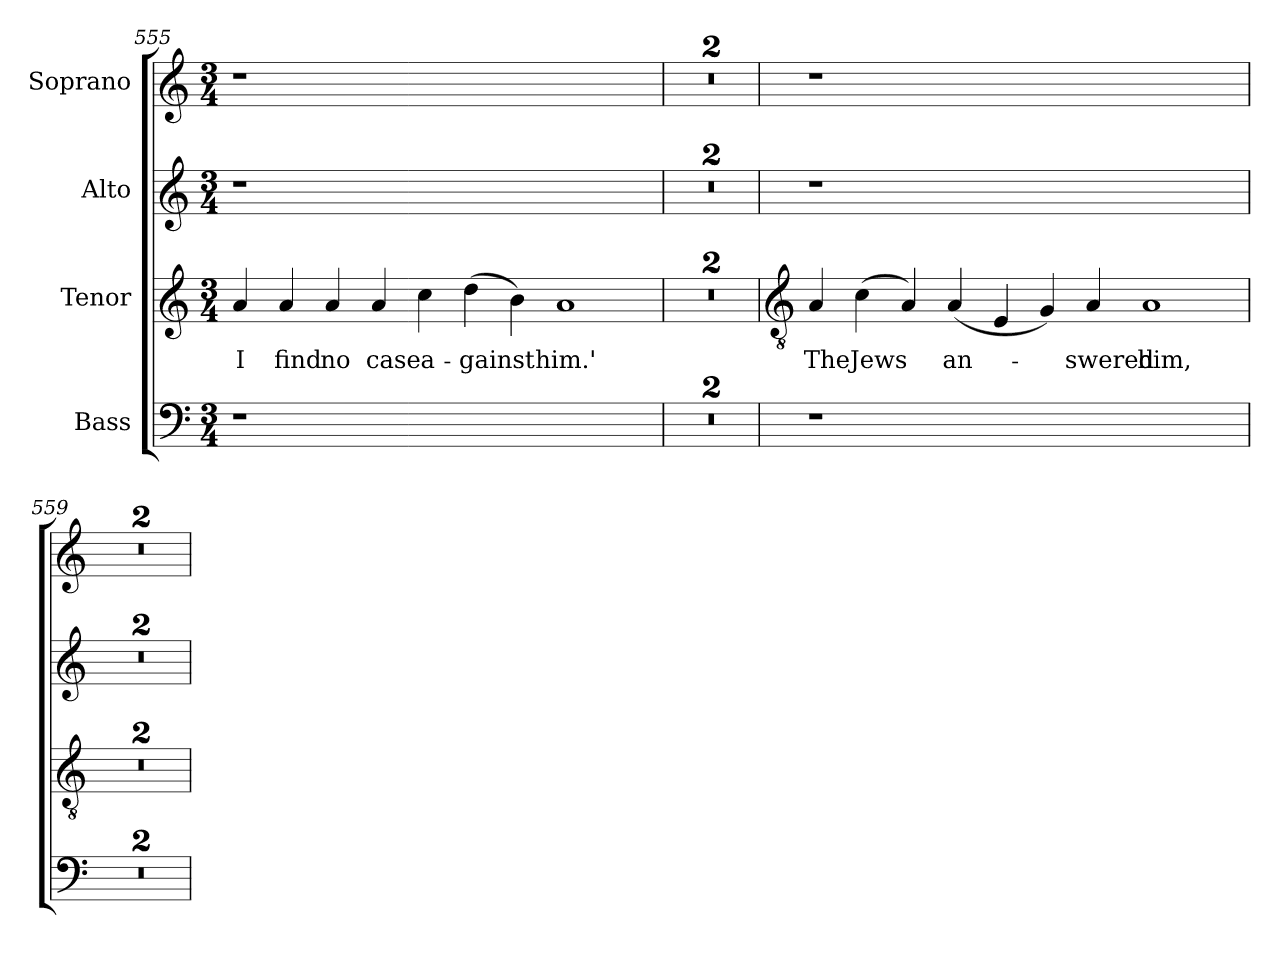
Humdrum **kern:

**kern	**kern	**text	**kern	**kern
*part4	*part3	*part3	*part2	*part1
*staff4	*staff3	*staff3	*staff2	*staff1
*I"Bass	*I"Tenor	*	*I"Alto	*I"Soprano
*clefF4	*clefG2	*	*clefG2	*clefG2
*	*ITrd7c12	*	*	*
*k[]	*k[]	*	*k[]	*k[]
*C:	*C:	*	*C:	*C:
*M3/4	*M3/4	*	*M3/4	*M3/4
=555	=555	=555	=555	=555
!LO:N:vis=1	!	!	!	!
!	!	!LO:LY:b:color=#000000	!LO:N:vis=1	!LO:N:vis=1
2.r	4Ai/	I	2.r	2.r
!	!	!LO:LY:b:color=#000000	!	!
.	4Ai/	find	.	.
!	!	!LO:LY:b:color=#000000	!	!
.	4Ai/	no	.	.
!	!	!LO:LY:b:color=#000000	!	!
0ryy	4Ai/	case	0ryy	0ryy
!	!	!LO:LY:b:color=#000000	!	!
.	4ci\	a-	.	.
!	!	!LO:LY:b:color=#000000	!	!
.	(4di\	-gainst	.	.
.	4Bi\)	.	.	.
!	!	!LO:LY:b:color=#000000	!	!
.	1Ai	him.'	.	.
=556	=556	=556	=556	=556
*	*stria0	*	*	*
!LO:N:vis=1	!LO:N:vis=1	!	!LO:N:vis=1	!LO:N:vis=1
2.r	2.r	.	2.r	2.r
!!LO:PB:g=z
=557	=557	=557	=557	=557
!LO:N:vis=1	!LO:N:vis=1	!	!LO:N:vis=1	!LO:N:vis=1
2.r	2.r	.	2.r	2.r
=558	=558	=558	=558	=558
*	*clefGv2	*	*	*
!LO:N:vis=1	!	!	!	!
!	!	!LO:LY:b:color=#000000	!LO:N:vis=1	!LO:N:vis=1
2.r	4AAi/	The	2.r	2.r
!	!	!LO:LY:b:color=#000000	!	!
.	(4Ci\	Jews	.	.
.	4AAi/)	.	.	.
!	!	!LO:LY:b:color=#000000	!	!
0ryy	(4AAi/	an-	0ryy	0ryy
.	4EEi/	.	.	.
.	4GGi/)	.	.	.
!	!	!LO:LY:b:color=#000000	!	!
.	4AAi/	-swered	.	.
!	!	!LO:LY:b:color=#000000	!	!
.	1AAi	him,	.	.
=559	=559	=559	=559	=559
*	*stria0	*	*	*
!LO:N:vis=1	!LO:N:vis=1	!	!LO:N:vis=1	!LO:N:vis=1
2.r	2.r	.	2.r	2.r
=560	=560	=560	=560	=560
!LO:N:vis=1	!LO:N:vis=1	!	!LO:N:vis=1	!LO:N:vis=1
2.r	2.r	.	2.r	2.r
=	=	=	=	=
*-	*-	*-	*-	*-
